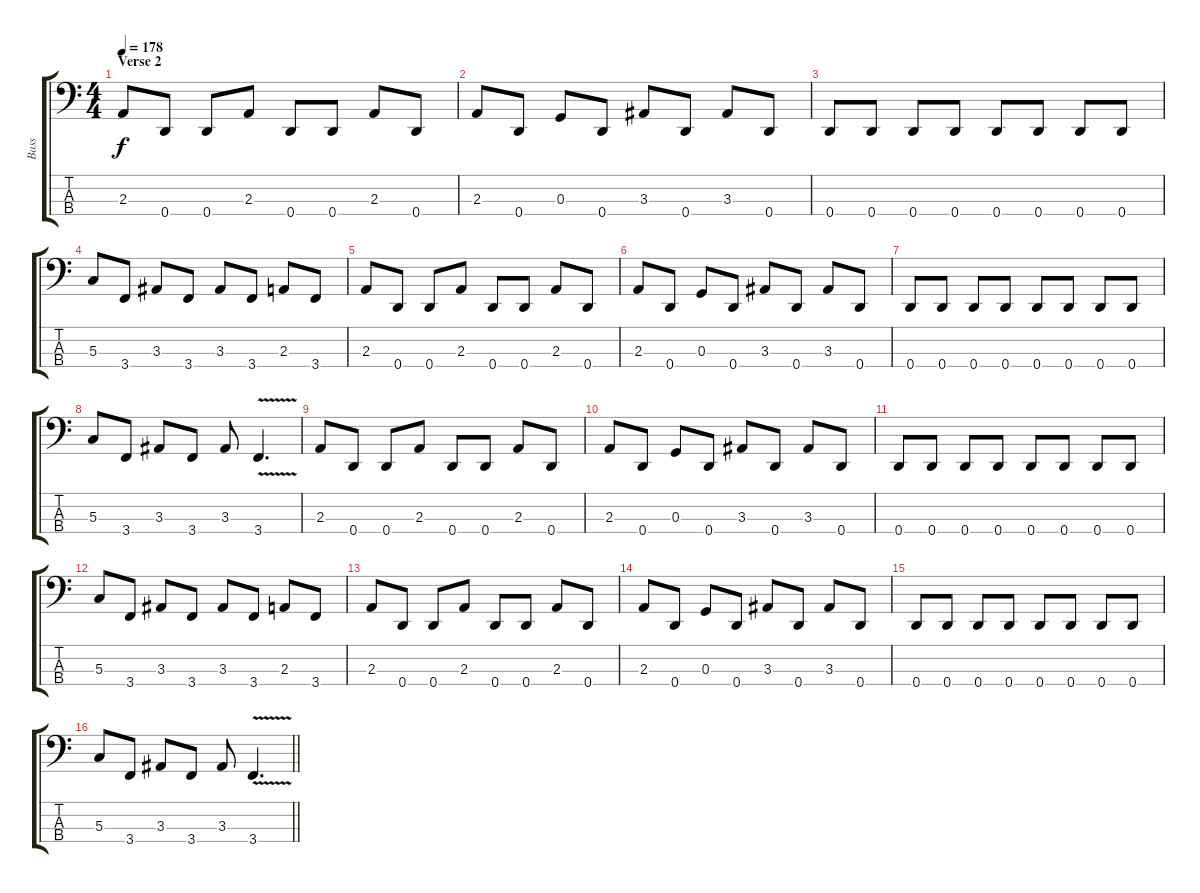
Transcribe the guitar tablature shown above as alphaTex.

\track ("Bass" "Bass") {instrument electricbassfinger}
\staff {score tabs}
\tuning (F2 C2 G1 D1) {hide}
\ts (4 4)
\section ("" "Verse 2")
\tempo 178
\clef f4
\ks c
2.3.8{dy f} 0.4.8 0.4.8 2.3.8 0.4.8 0.4.8 2.3.8 0.4.8 |
2.3.8 0.4.8 0.3.8 0.4.8 3.3.8 0.4.8 3.3.8 0.4.8 |
0.4.8 0.4.8 0.4.8 0.4.8 0.4.8 0.4.8 0.4.8 0.4.8 |
5.3.8 3.4.8 3.3.8 3.4.8 3.3.8 3.4.8 2.3.8 3.4.8 |
2.3.8 0.4.8 0.4.8 2.3.8 0.4.8 0.4.8 2.3.8 0.4.8 |
2.3.8 0.4.8 0.3.8 0.4.8 3.3.8 0.4.8 3.3.8 0.4.8 |
0.4.8 0.4.8 0.4.8 0.4.8 0.4.8 0.4.8 0.4.8 0.4.8 |
5.3.8 3.4.8 3.3.8 3.4.8 3.3.8 3.4{v}.4{d} |
2.3.8 0.4.8 0.4.8 2.3.8 0.4.8 0.4.8 2.3.8 0.4.8 |
2.3.8 0.4.8 0.3.8 0.4.8 3.3.8 0.4.8 3.3.8 0.4.8 |
0.4.8 0.4.8 0.4.8 0.4.8 0.4.8 0.4.8 0.4.8 0.4.8 |
5.3.8 3.4.8 3.3.8 3.4.8 3.3.8 3.4.8 2.3.8 3.4.8 |
2.3.8 0.4.8 0.4.8 2.3.8 0.4.8 0.4.8 2.3.8 0.4.8 |
2.3.8 0.4.8 0.3.8 0.4.8 3.3.8 0.4.8 3.3.8 0.4.8 |
0.4.8 0.4.8 0.4.8 0.4.8 0.4.8 0.4.8 0.4.8 0.4.8 |
\barLineRight lightlight
5.3.8 3.4.8 3.3.8 3.4.8 3.3.8 3.4{v}.4{d}
